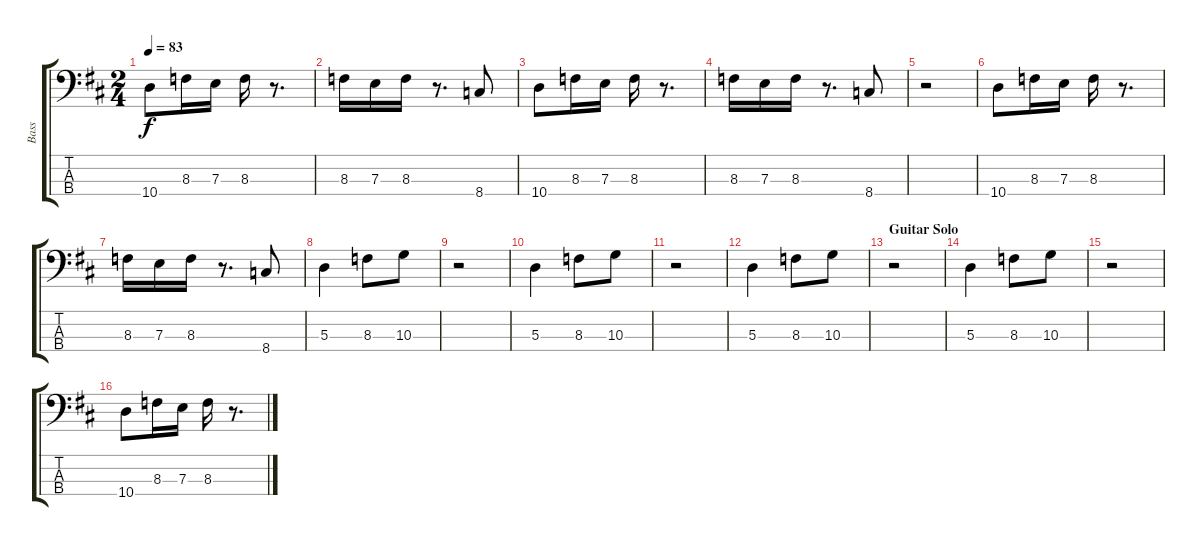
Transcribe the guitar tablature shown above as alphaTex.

\track ("Bass" "Bass") {instrument electricbasspick}
\staff {score tabs}
\tuning (G2 D2 A1 E1) {hide}
\ts (2 4)
\tempo 83
\clef f4
\ks d
10.4.8{dy f} 8.3.16 7.3.16 8.3.16 r.8{d} |
8.3.16 7.3.16 8.3.16 r.8{d} 8.4.8 |
10.4.8 8.3.16 7.3.16 8.3.16 r.8{d} |
8.3.16 7.3.16 8.3.16 r.8{d} 8.4.8 |
r.2 |
10.4.8 8.3.16 7.3.16 8.3.16 r.8{d} |
8.3.16 7.3.16 8.3.16 r.8{d} 8.4.8 |
5.3.4 8.3.8 10.3.8 |
r.2 |
5.3.4 8.3.8 10.3.8 |
r.2 |
5.3.4 8.3.8 10.3.8 |
\section ("" "Guitar Solo")
r.2 |
5.3.4 8.3.8 10.3.8 |
r.2 |
10.4.8 8.3.16 7.3.16 8.3.16 r.8{d}
